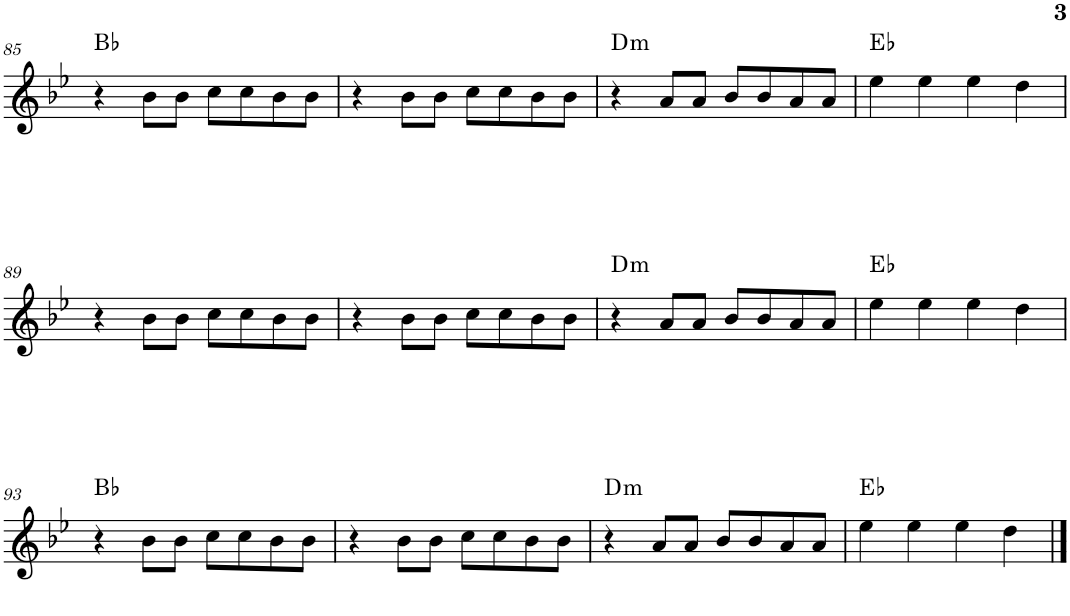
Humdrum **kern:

**kern	**harte
*part1	*part1
*staff1	*
*I"Piano	*
*I'Pno.	*
!!LO:PB:g=z
*clefG2	*
*k[b-e-]	*
*M4/4	*
=85	=85
4r	Bb:maj
8b-\L	.
8b-\J	.
8cc\L	.
8cc\	.
8b-\	.
8b-\J	.
=86	=86
4r	.
8b-\L	.
8b-\J	.
8cc\L	.
8cc\	.
8b-\	.
8b-\J	.
=87	=87
!	!LO:H:kt=m
4r	D:min
8a/L	.
8a/J	.
8b-/L	.
8b-/	.
8a/	.
8a/J	.
=88	=88
4ee-\	Eb:maj
4ee-\	.
4ee-\	.
4dd\	.
!!LO:LB:g=z
=89	=89
4r	.
8b-\L	.
8b-\J	.
8cc\L	.
8cc\	.
8b-\	.
8b-\J	.
=90	=90
4r	.
8b-\L	.
8b-\J	.
8cc\L	.
8cc\	.
8b-\	.
8b-\J	.
=91	=91
!	!LO:H:kt=m
4r	D:min
8a/L	.
8a/J	.
8b-/L	.
8b-/	.
8a/	.
8a/J	.
=92	=92
4ee-\	Eb:maj
4ee-\	.
4ee-\	.
4dd\	.
!!LO:LB:g=z
=93	=93
4r	Bb:maj
8b-\L	.
8b-\J	.
8cc\L	.
8cc\	.
8b-\	.
8b-\J	.
=94	=94
4r	.
8b-\L	.
8b-\J	.
8cc\L	.
8cc\	.
8b-\	.
8b-\J	.
=95	=95
!	!LO:H:kt=m
4r	D:min
8a/L	.
8a/J	.
8b-/L	.
8b-/	.
8a/	.
8a/J	.
=96	=96
4ee-\	Eb:maj
4ee-\	.
4ee-\	.
4dd\	.
==	==
*-	*-
